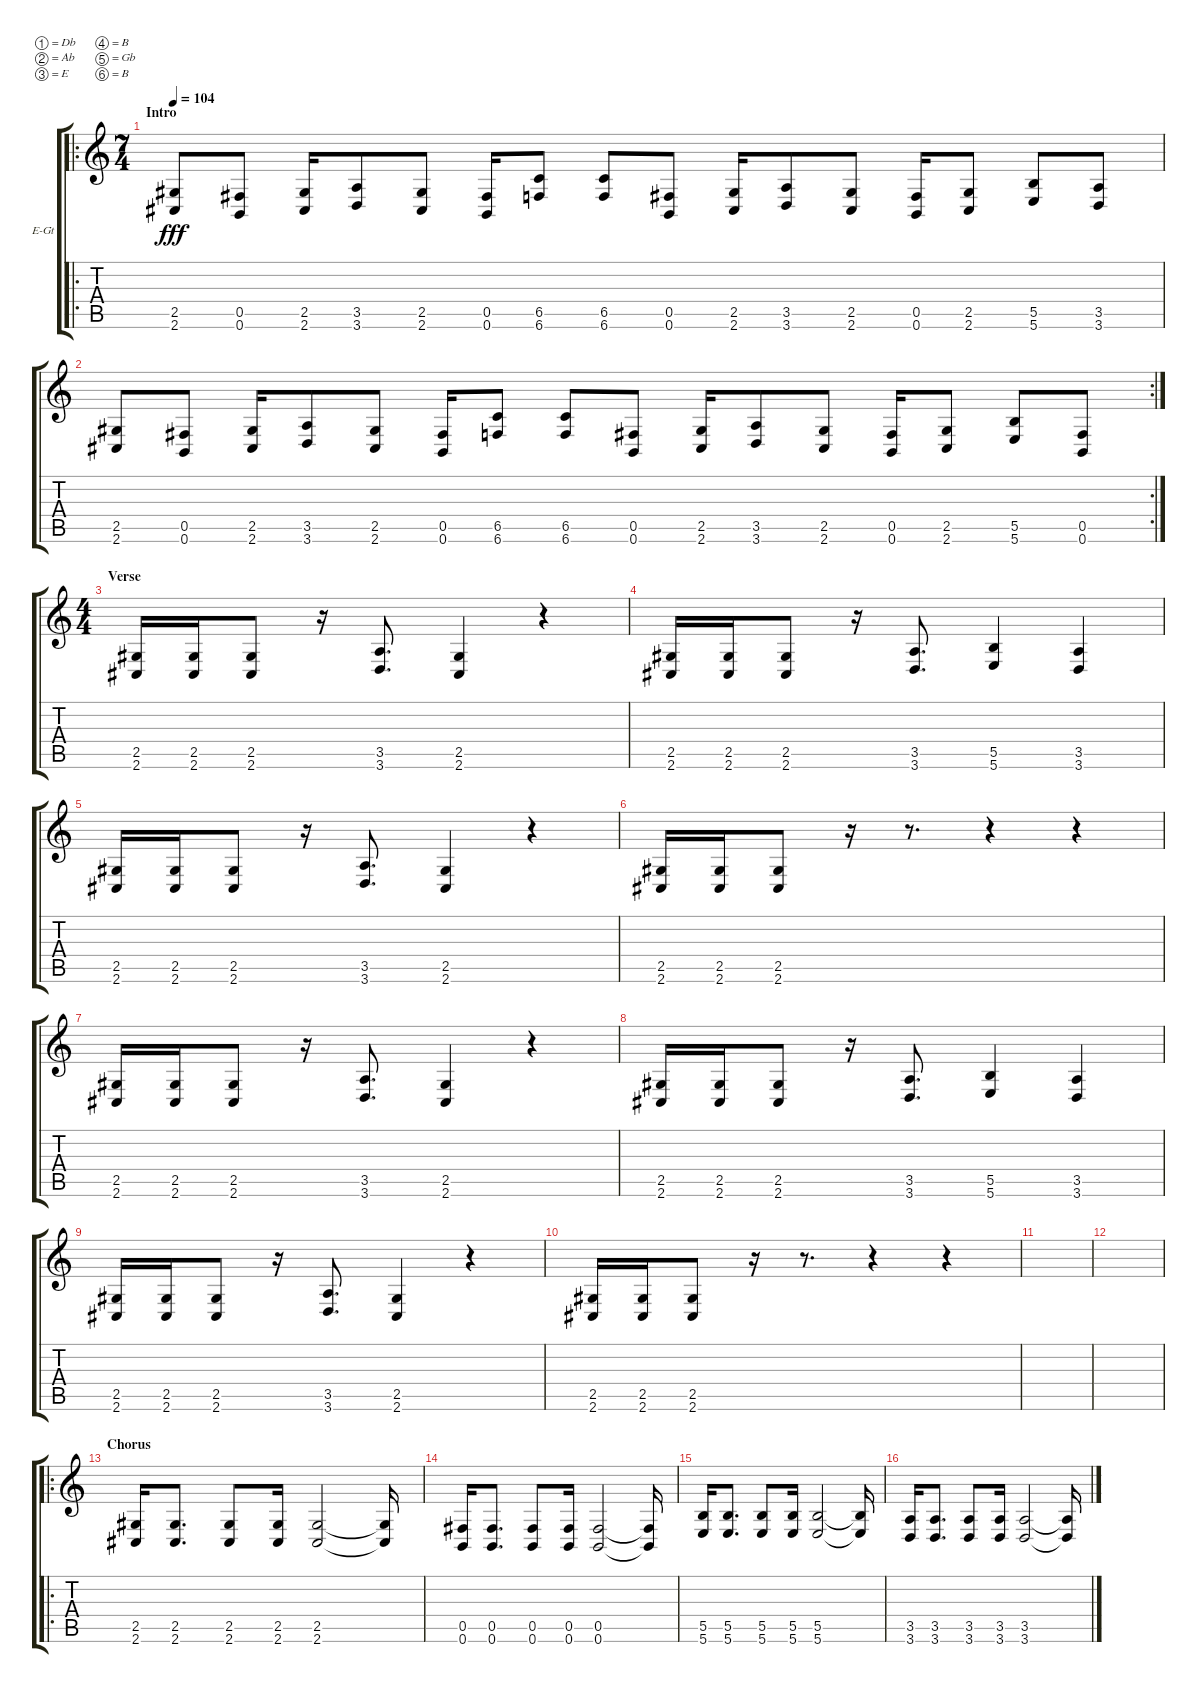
\defaultSystemsLayout 4
\bracketExtendMode groupsimilarinstruments
\firstSystemTrackNameOrientation horizontal
\otherSystemsTrackNameOrientation horizontal
\track ("Guitar 1" "E-Gt") {instrument distortionguitar}
\staff {score tabs}
\tuning (Db4 Ab3 E3 B2 Gb2 B1)
\ro
\ts (7 4)
\section ("" "Intro")
\tempo 104
\clef g2
\ks c
(2.6 2.5).8{dy fff} (0.5 0.6).8 (2.6 2.5).16 (3.6 3.5).8 (2.5 2.6).8 (0.6 0.5).16 (6.5 6.6).8 (6.6 6.5).8 (0.6 0.5).8 (2.5 2.6).16 (3.5 3.6).8 (2.6 2.5).8 (0.5 0.6).16 (2.6 2.5).8 (5.6 5.5).8 (3.6 3.5).8 |
\rc 2
(2.6 2.5).8 (0.5 0.6).8 (2.6 2.5).16 (3.6 3.5).8 (2.5 2.6).8 (0.6 0.5).16 (6.5 6.6).8 (6.6 6.5).8 (0.6 0.5).8 (2.5 2.6).16 (3.5 3.6).8 (2.6 2.5).8 (0.5 0.6).16 (2.6 2.5).8 (5.6 5.5).8 (0.6 0.5).8 |
\ts (4 4)
\section ("" "Verse")
(2.6 2.5).16 (2.5 2.6).16 (2.6 2.5).8 r.16 (3.6 3.5).8{d} (2.6 2.5).4 r.4 |
(2.6 2.5).16 (2.5 2.6).16 (2.6 2.5).8 r.16 (3.6 3.5).8{d} (5.6 5.5).4 (3.6 3.5).4 |
(2.6 2.5).16 (2.5 2.6).16 (2.6 2.5).8 r.16 (3.6 3.5).8{d} (2.6 2.5).4 r.4 |
(2.6 2.5).16 (2.5 2.6).16 (2.6 2.5).8 r.16 r.8{d} r.4 r.4 |
(2.6 2.5).16 (2.5 2.6).16 (2.6 2.5).8 r.16 (3.6 3.5).8{d} (2.6 2.5).4 r.4 |
(2.6 2.5).16 (2.5 2.6).16 (2.6 2.5).8 r.16 (3.6 3.5).8{d} (5.6 5.5).4 (3.6 3.5).4 |
(2.6 2.5).16 (2.5 2.6).16 (2.6 2.5).8 r.16 (3.6 3.5).8{d} (2.6 2.5).4 r.4 |
(2.6 2.5).16 (2.5 2.6).16 (2.6 2.5).8 r.16 r.8{d} r.4 r.4 |
|
|
\ro
\section ("" "Chorus")
(2.6 2.5).16 (2.6 2.5).8{d} (2.5 2.6).8 (2.5 2.6).16 (2.5 2.6).2 (2.6{t} 2.5{t}).16 |
(0.6 0.5).16 (0.6 0.5).8{d} (0.5 0.6).8 (0.5 0.6).16 (0.5 0.6).2 (0.6{t} 0.5{t}).16 |
(5.6 5.5).16 (5.6 5.5).8{d} (5.5 5.6).8 (5.5 5.6).16 (5.5 5.6).2 (5.6{t} 5.5{t}).16 |
(3.6 3.5).16 (3.6 3.5).8{d} (3.5 3.6).8 (3.5 3.6).16 (3.5 3.6).2 (3.6{t} 3.5{t}).16
